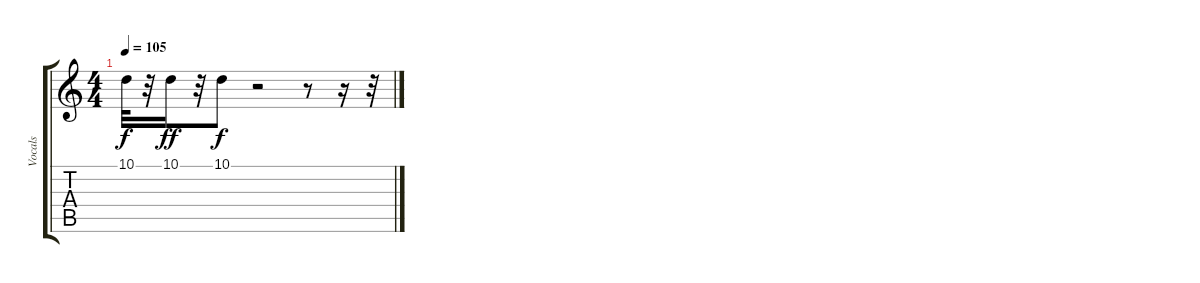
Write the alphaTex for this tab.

\track ("Vocals" "Vocals") {instrument panflute}
\staff {score tabs}
\tuning (E4 B3 G3 D3 A2 E2) {hide}
\ts (4 4)
\tempo 105
\clef g2
\ks c
10.1{t}.32{dy f} r.32 10.1.16{dy ff} r.32 10.1.8{dy f} r.2 r.8 r.16 r.32
